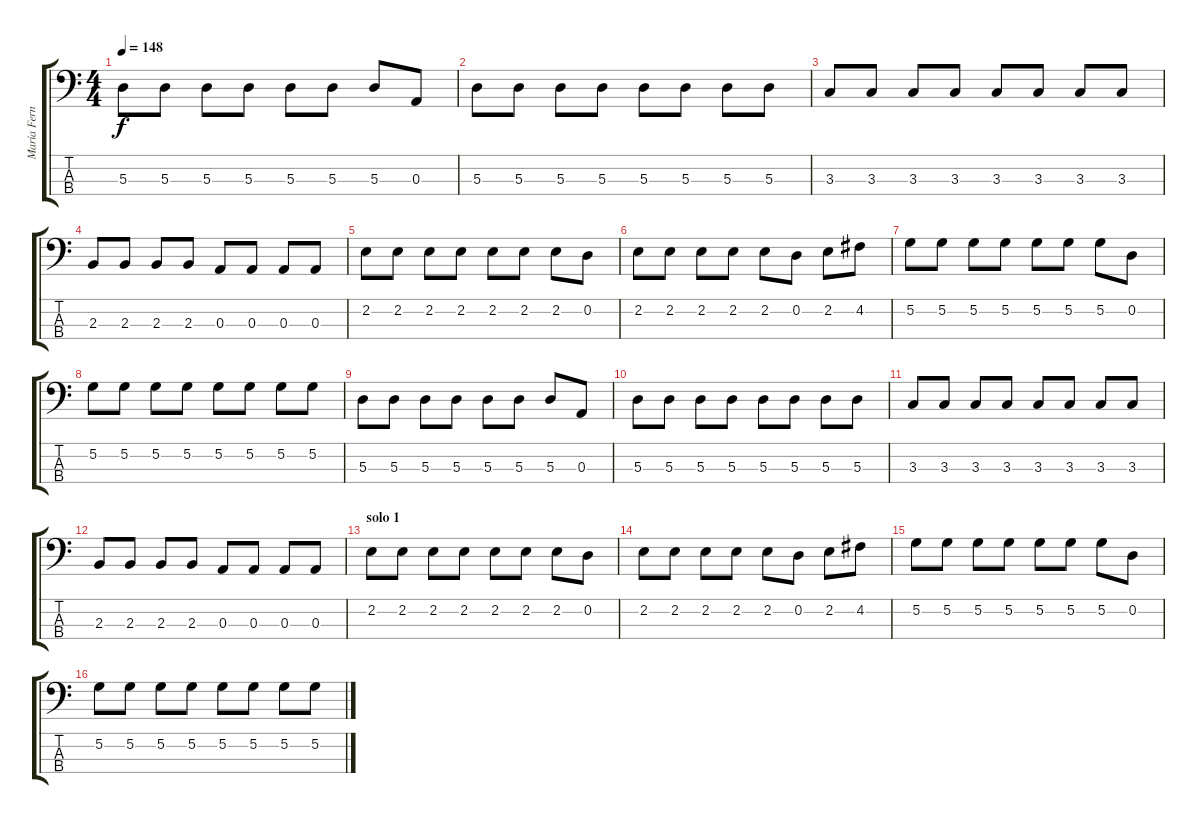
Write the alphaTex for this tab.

\track ("María Fernanda (bajo)" "María Fern") {instrument electricbasspick}
\staff {score tabs}
\tuning (G2 D2 A1 E1) {hide}
\ts (4 4)
\tempo 148
\clef f4
\ks c
5.3.8{dy f} 5.3.8 5.3.8 5.3.8 5.3.8 5.3.8 5.3.8 0.3.8 |
5.3.8 5.3.8 5.3.8 5.3.8 5.3.8 5.3.8 5.3.8 5.3.8 |
3.3.8 3.3.8 3.3.8 3.3.8 3.3.8 3.3.8 3.3.8 3.3.8 |
2.3.8 2.3.8 2.3.8 2.3.8 0.3.8 0.3.8 0.3.8 0.3.8 |
2.2.8 2.2.8 2.2.8 2.2.8 2.2.8 2.2.8 2.2.8 0.2.8 |
2.2.8 2.2.8 2.2.8 2.2.8 2.2.8 0.2.8 2.2.8 4.2.8 |
5.2.8 5.2.8 5.2.8 5.2.8 5.2.8 5.2.8 5.2.8 0.2.8 |
5.2.8 5.2.8 5.2.8 5.2.8 5.2.8 5.2.8 5.2.8 5.2.8 |
5.3.8 5.3.8 5.3.8 5.3.8 5.3.8 5.3.8 5.3.8 0.3.8 |
5.3.8 5.3.8 5.3.8 5.3.8 5.3.8 5.3.8 5.3.8 5.3.8 |
3.3.8 3.3.8 3.3.8 3.3.8 3.3.8 3.3.8 3.3.8 3.3.8 |
2.3.8 2.3.8 2.3.8 2.3.8 0.3.8 0.3.8 0.3.8 0.3.8 |
\section ("" "solo 1")
2.2.8 2.2.8 2.2.8 2.2.8 2.2.8 2.2.8 2.2.8 0.2.8 |
2.2.8 2.2.8 2.2.8 2.2.8 2.2.8 0.2.8 2.2.8 4.2.8 |
5.2.8 5.2.8 5.2.8 5.2.8 5.2.8 5.2.8 5.2.8 0.2.8 |
5.2.8 5.2.8 5.2.8 5.2.8 5.2.8 5.2.8 5.2.8 5.2.8
